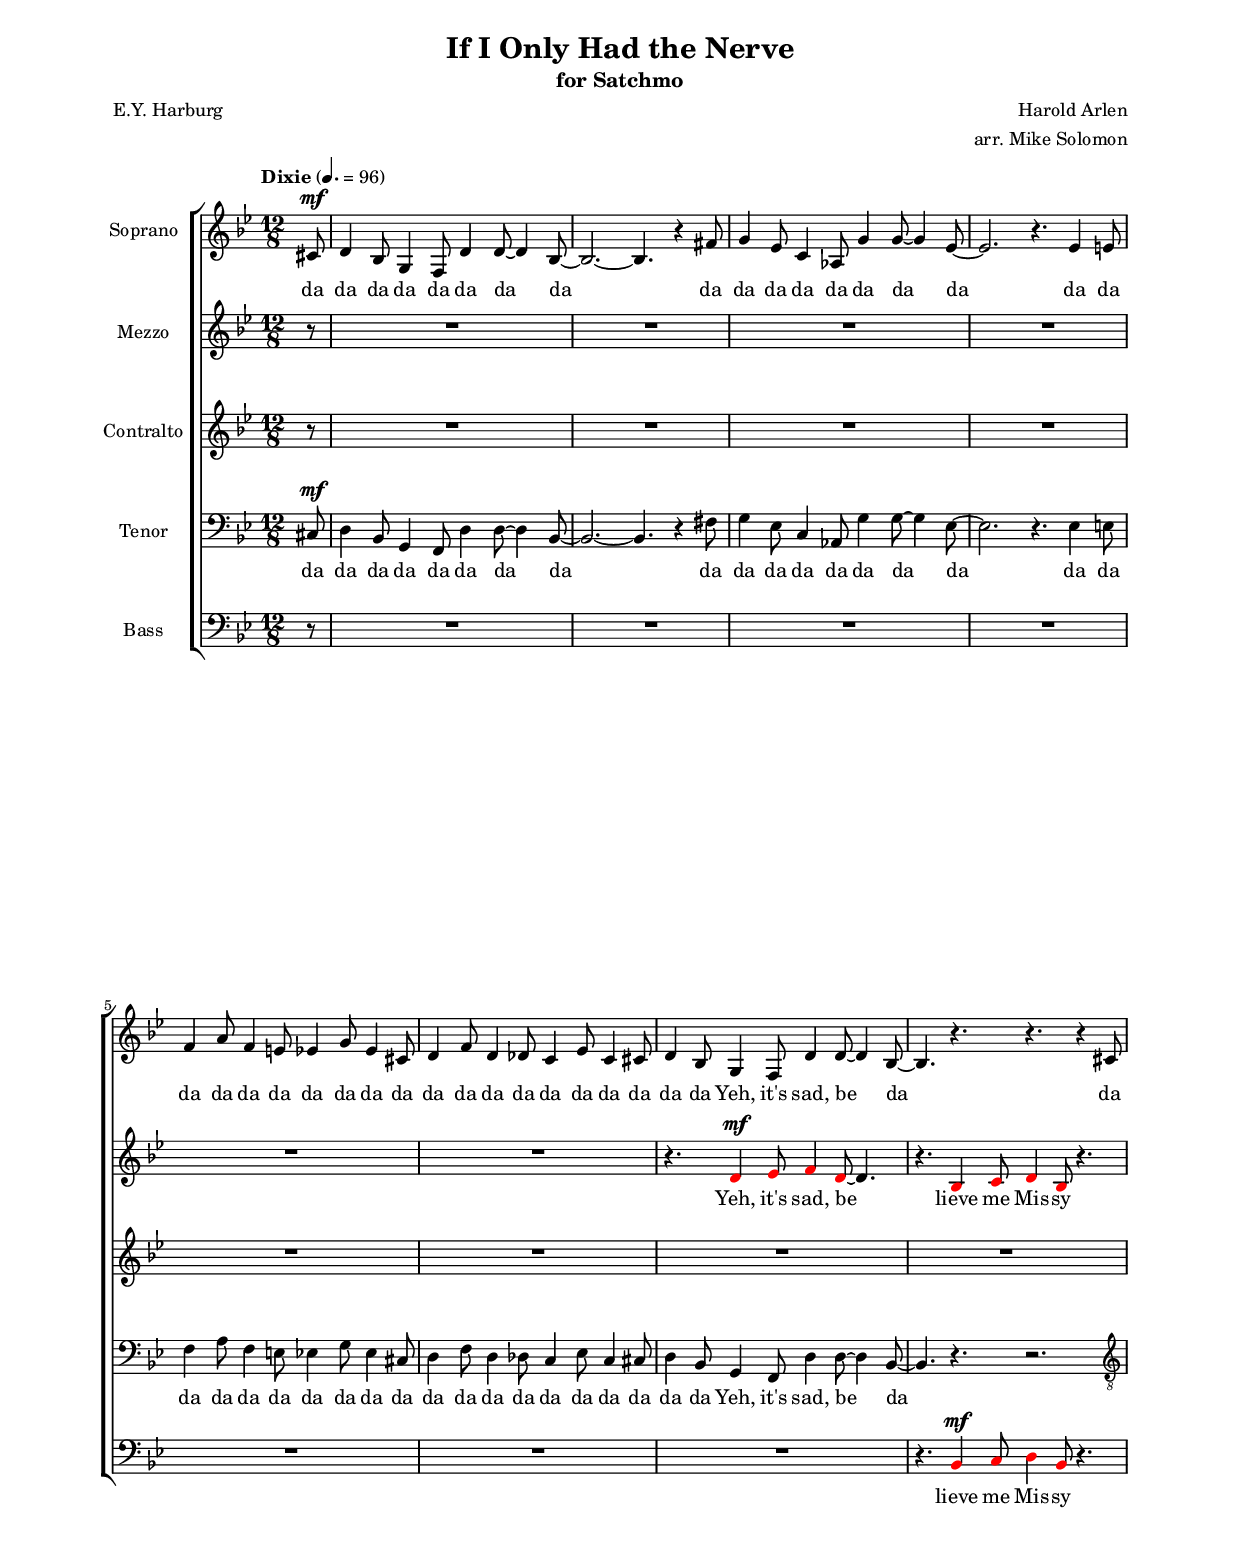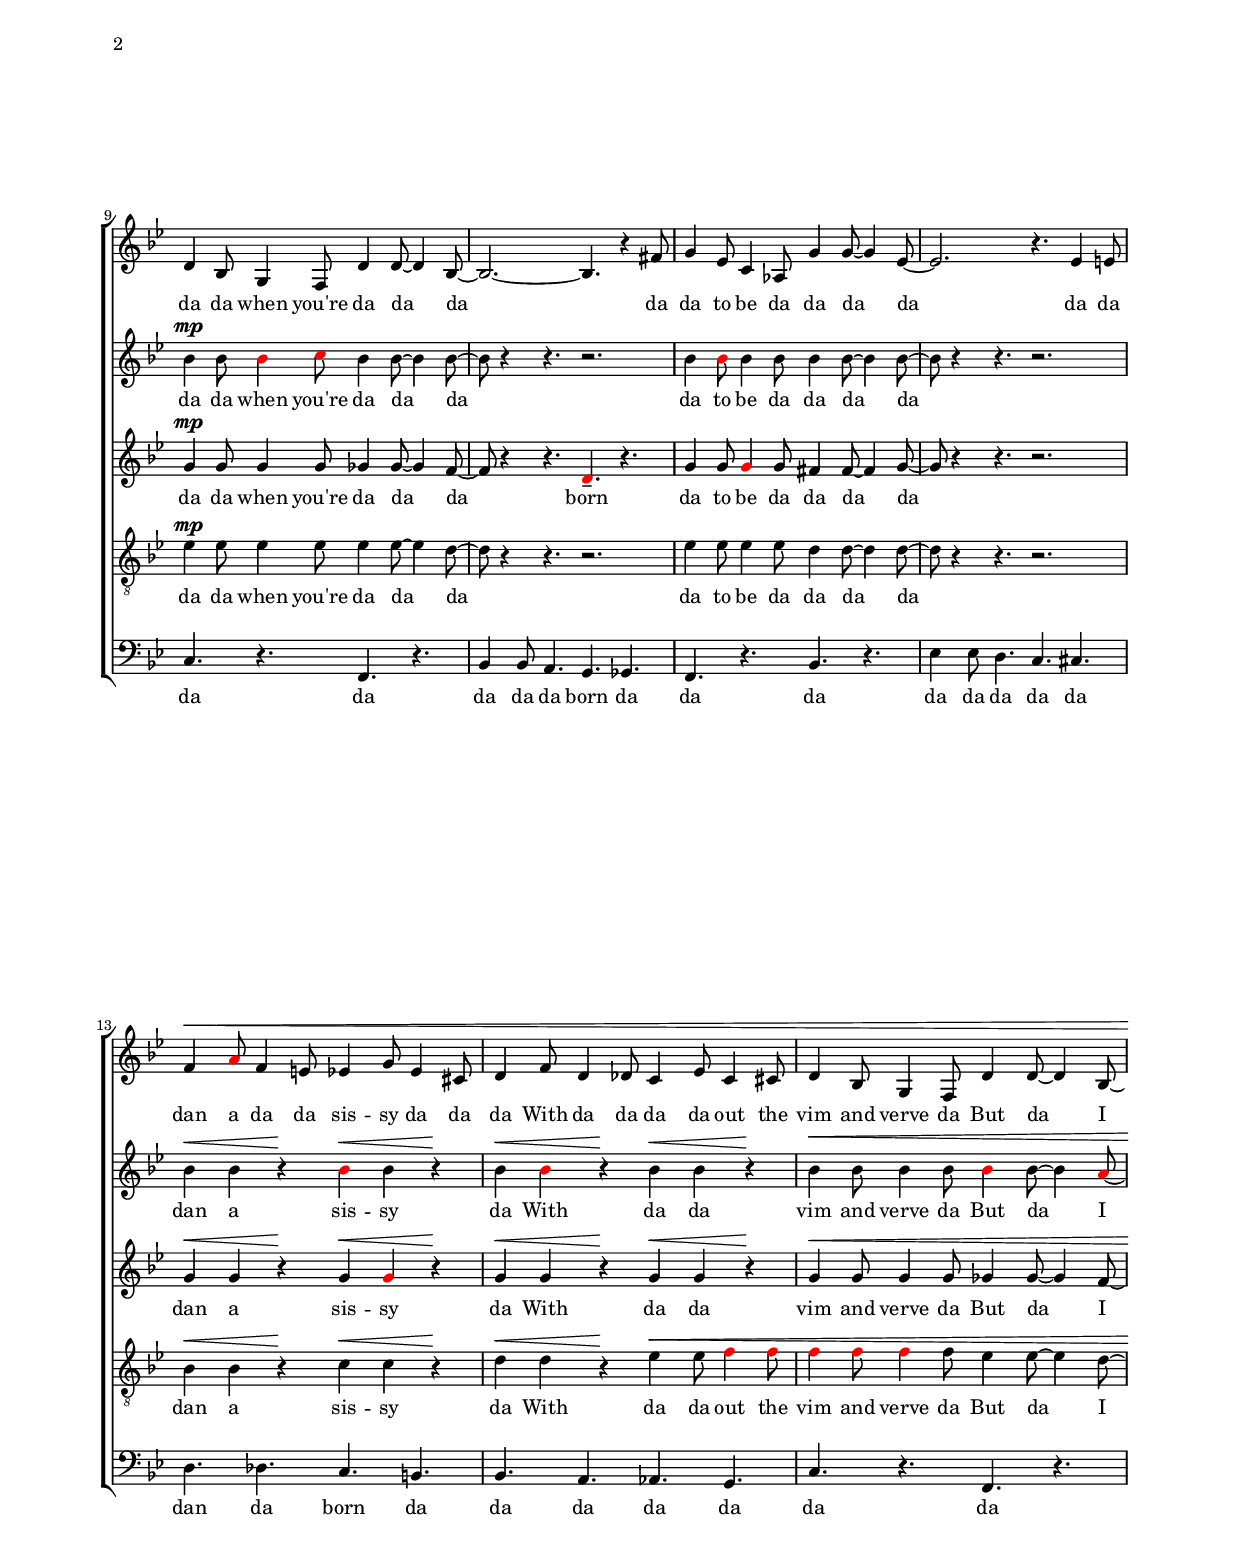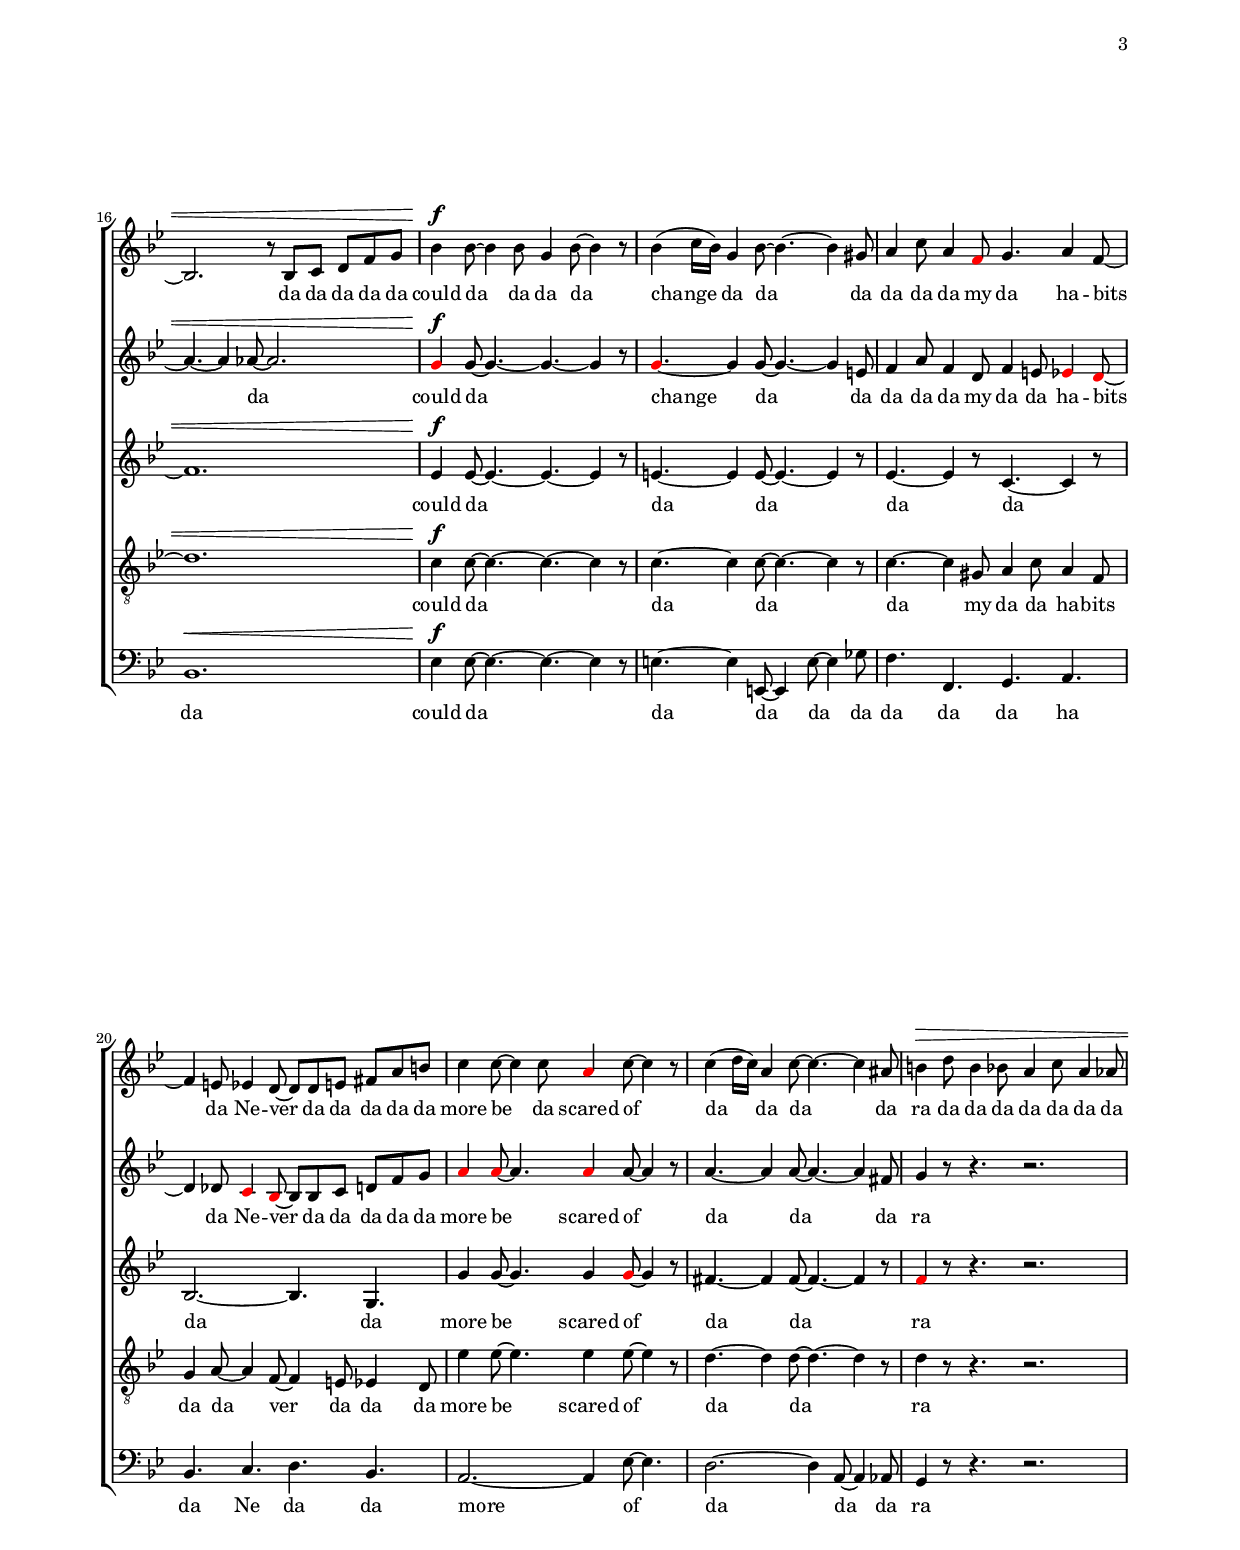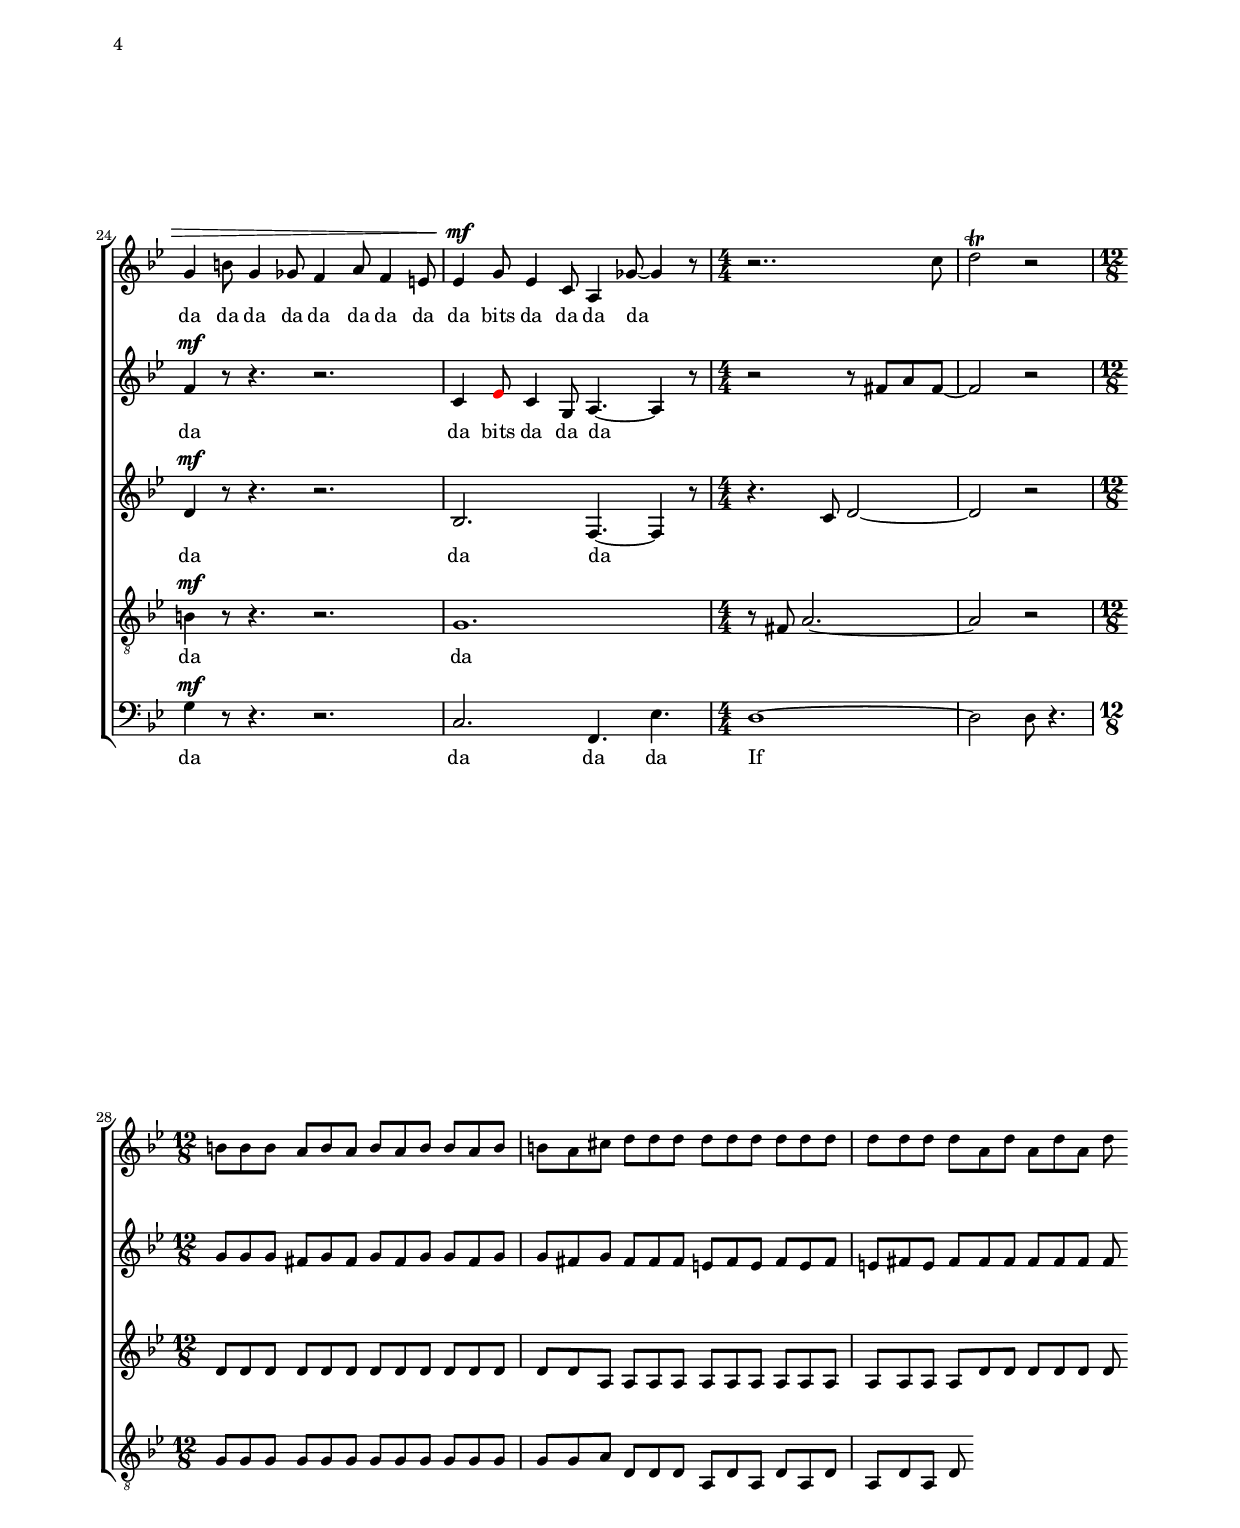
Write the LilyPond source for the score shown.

\version "2.19.0"
\include "defs-devel.ly"

marD = \markup \null
elsD = \markup \null
mikD = \markup \null
rynZ = \markup \null
desD = \markup \null

#(set-global-staff-size 15.87)
autoBeamInstruction = \autoBeamOn

solo = \markup \italic "solo"
psolo = \markup \italic "(solo)"
skat = \markup \italic "sit skat"
shoot = \markup \italic "SYT"

\header {
  title = "If I Only Had the Nerve"
  subtitle = "for Satchmo"
  %title = "Somewhere Over the Rainbow"
  composer = "Harold Arlen"
  poet = "E.Y. Harburg"
  arranger = "arr. Mike Solomon"
  %arranger = "arr. (anon)"
}
\paper {
  #(define fonts
    (set-global-fonts
    #:music "lilyjazz"
    #:brace "lilyjazz"
    #:roman "LilyJAZZText"
    #:sans "LilyJAZZChord"
    #:factor (/ staff-height pt 20)
  ))
  ragged-right = ##f
  left-margin = 0.75\in
  right-margin = 0.75\in
  top-margin = 0.5\in
  bottom-margin = 0.6\in
  ragged-last-bottom = ##f
  max-systems-per-page = #2
  %oddHeaderMarkup = "FIRST FULL DRAFT 20.10.14 4:44"
  %evenHeaderMarkup = "FIRST FULL DRAFT 20.10.14 4:44"
}


#(ly:set-option 'point-and-click #f)

#(set-global-staff-size 15.87)

railroad =  {
  \once \override BreathingSign.text = \markup \musicglyph #"scripts.caesura.straight"
  \breathe
}
myred = \once \override NoteHead #'color = #red

php = \once \override Hairpin.stencil = #(parenthesize-callback ly:hairpin::print)

\paper {
  footnote-separator-markup = \markup { \column { " "\override #`(span-factor . 1/5) { \draw-hline } }}
  footnote-padding = 1\mm
  top-system-spacing = #'((basic-distance . 1) (minimum-distance . 0) (padding . 1) (stretchability . 40))
  bottom-system-spacing = #'((basic-distance . 1) (minimum-distance . 0) (padding . 1) (stretchability . 50))
  ragged-right = ##f
}

prefatoryMatter = {
  \key bes \major
  \autoBeamInstruction
  \time 12/8
}

scorePrefatoryMatter = {
  \prefatoryMatter
  \partial 8
}

midiPrefatoryMatter = {
  \prefatoryMatter
  \partial 8
}

theme = \relative c {
  cis8-\tag #'first \mf |
  d4 bes8 g4 f8 d'4 d8 ~ d4 bes8 ~ |
  bes2. ~ bes4. r4 fis'8 |
  g4 ees8 c4 aes8 g'4 g8 ~ g4 ees8 ~ |
  ees2. r4. ees4 e8 |
  f4-\tag #'second \< \tag #'second { \rred } a8 f4 e8 ees4 g8 ees4 cis8 |
  d4 f8 d4 des8 c4 ees8 c4 cis8 |
  d4 bes8 g4 f8 d'4 d8 ~ d4 bes8 ~ |
  \tag #'first { bes4. }
  \tag #'second { bes2. }
}

marks = {
  \tempo "Dixie" 4.=96
  s8 |
  \repeat unfold 25 { s1. }
  \time 4/4
  s1 | s1 |
  \time 12/8
  s1. |
}

soprano = {
  \transpose c c' \removeWithTag #'second \theme
  r4. r4. r4
  \transpose c c' \removeWithTag #'first \theme
  \relative c' {
    r8 bes c d f g |
    bes4\f bes8 ~ bes4 bes8 g4 bes8 ~ bes4 r8 |
    bes4 ( c16 bes ) g4 bes8 ~ bes4. ~ bes4 gis8 |
    a4 c8 a4 \rred f8 g4. a4 f8 ~ |
    f4 e8 ees4 d8 ~ d d e fis a b |
    c4 c8 ~ c4 c8 \rred a4 c8 ~ c4 r8 |
    c4 ( d16 c ) a4 c8 ~ c4. ~ c4 ais8 |
    b4\> d8 b4 bes8 a4 c8 a4 aes8 |
    g4 b8 g4 ges8 f4 a8 f4 e8 |
    ees4\mf g8 ees4 c8 a4 ges'8 ~ ges4 r8 |
    r2.. c8 |
    d2\trill r2 |
    b8 b b a b a b a b b a b b a cis
    d d d d d d d d d d d d d a d a d a d 
  }
}

sopranoWords = \lyricmode {
  \repeat unfold 36 da
  Yeh, it's sad, be
  da
  da da da when you're da da da
  da
  da to be da da da da
  da da
  dan a da da sis -- sy da da
  da With da da da da out the
  vim and verve da But da I
  da da da da da
  could da da da da
  change da da da
  da da da my da ha -- bits
  da Ne -- ver da da da da da
  more be da scared of
  da da da da
  ra da da da da da da da
  da da da da da da da da
  da bits da da da da  
}

globalGC = {
  \repeat unfold 3 { s2\< s4\! }
  \tag #'hiGC { s2\< s4\! s1.\< }
  \tag #'loGC { s2.\< s1. }
  s1.
  s1.\f
}

mezzo = \relative c' {
  r8 |
  R1.*6 |
  r4. \Red d4\mf ees8 f4 d8 ~ \Black d4. |
  r4. \Red bes4 c8 d4 bes8 \Black r4. |
  bes'4\mp bes8 \Red bes4 c8 \Black bes4 bes8 ~ bes4 bes8 ~ |
  bes8 r4 r4. r2. |
  bes4 \rred bes8 bes4 bes8 bes4 bes8 ~ bes4 bes8 ~ |
  bes8 r4 r4. r2. |
  << { bes4 bes4 r \rred bes4 bes4 r |
       bes4 \rred bes4 r bes4 bes4 r |
       bes4 bes8 bes4 bes8 \rred bes4 bes8 ~ bes4 \rred a8 ~ |
       a4. ~ a4 aes8 ~ aes2. |
       \rred g4 g8 ~ g4. ~ g4. ~ g4 r8 |
     } \removeWithTag #'loGC \globalGC >>
  \rred g4. ~ g4 g8 ~ g4. ~ g4 e8 |
  f4 a8 f4 d8 f4 e8 \Red ees4 d8 ~ |
  \Black d4 des8 \Red c4 bes8 ~ \Black bes bes c d f g |
  \Red a4 a8 ~ \Black a4. \rred a4 a8 ~ a4 r8 |
  a4. ~ a4 a8 ~ a4. ~ a4 fis8 |
  g4 r8 r4. r2. |
  f4\mf r8 r4. r2. |
  c4 \rred ees8 c4 g8 a4. ~ a4 r8 |
  r2 r8 fis'8 a fis ~ |
  fis2 r |
  g8 g g fis g fis g fis g g fis g |
  g fis g fis fis fis e fis e fis e fis e fis e fis
  fis fis fis fis fis fis
}

mezzoWords = \lyricmode {
 Yeh, it's sad, be
  lieve me Mis -- sy
  da da when you're da da da
  da to be da da da da
  dan a
  sis -- sy
  da With
  da da
  vim and verve da But da I da
  could da
  change da da 
  da da da my da da ha -- bits
  da Ne -- ver da da da da da
  more be scared of
  da da da
  ra
  da
  da bits da da da
}


alto = \relative c'' {
  r8 |
  R1.*8 |
  g4\mp g8 g4 g8 ges4 ges8 ~ ges4 f8 ~ |
  f8 r4 r4. \rred d4.-- r |
  g4 g8 \rred g4 g8 fis4 fis8 ~ fis4 g8 ~ |
  g8 r4 r4. r2. |
  << { g4 g4 r g4 \rred g4 r |
       g4 g4 r g4 g4 r |
       g4 g8 g4 g8 ges4 ges8 ~ ges4 f8 ~ |
       f1. |
       ees4 ees8 ~ ees4. ~ ees4. ~ ees4 r8 |
     } \removeWithTag #'loGC \globalGC >>
  e4. ~ e4 e8 ~ e4. ~ e4 r8 |
  ees4. ~ ees4 r8 c4. ~ c4 r8 |
  bes2. ~ bes4. g |
  g'4 g8 ~ g4. g4 \rred g8 ~ g4 r8 |
  fis4. ~ fis4 fis8 ~ fis4. ~ fis4 r8 |
  \rred f4 r8 r4. r2. |
  d4\mf r8 r4. r2. |
  bes2. f4. ~ f4 r8 |
  r4. c'8 d2 ~ |
  d2 r |
  d8 d d d d d d d d d d d |
  d d a a a a a a a a a a |
  a a a a d d d d d d
}

altoWords = \lyricmode {
  da da when you're da da da
  born
  da to be da da da da
  dan a
  sis -- sy
  da With
  da da
  vim and verve da But da I
  could da
  da da
  da da
  da da
  more be scared of
  da da
  ra
  da
  da da
}

tenor = {
  \clef bass
  \removeWithTag #'second \theme
  r4. r2.
  \relative c' {
    \clef "treble_8"
    ees4\mp ees8 ees4 ees8 ees4 ees8 ~ ees4 d8 ~ |
    d8 r4 r4. r2. |
    ees4 ees8 ees4 ees8 d4 d8 ~ d4 d8 ~ |
    d8 r4 r4. r2. |
    << { bes4 bes r c c r |
         d d r ees ees8 \Red f4 f8 |
         f4 f8 f4 \Black f8 ees4 ees8 ~ ees4 d8 ~ |
         d1. |
         c4 c8 ~ c4. ~ c4. ~ c4 r8 |
       } \removeWithTag #'hiGC \globalGC >>
    c4. ~ c4 c8 ~ c4. ~ c4 r8 |
    c4. ~ c4 gis8 a4 c8 a4 f8 |
    g4 a8 ~ a4 f8 ~ f4 e8 ees4 d8 |
    ees'4 ees8 ~ ees4. ees4 ees8 ~ ees4 r8 |
    d4. ~ d4 d8 ~ d4. ~ d4 r8 |
    d4 r8 r4. r2. |
    b4\mf r8 r4. r2. |
    g1. |
    r8 fis a2. ~ |
    a2 r2 |
    g8 g g g g g g g g g g g |
    g g a d, d d a d a d a d a d a d

  }
}

tenorWords = \lyricmode {
  \repeat unfold 36 da
  Yeh, it's sad, be
  da
  da da when you're da da da
  da to be da da da da
  dan a
  sis -- sy
  da With da da out the
  vim and verve da But da I
  could da
  da da
  da my da da ha -- bits
  da da ver da da da
  more be scared of
  da da
  ra
  da
  da
}

bass = \relative c {
  \clef "bass"
  r8 |
  R1.*7 |
  r4. \Red bes4\mf c8 d4 bes8 \Black r4. |
  c4. r f, r |
  bes4 bes8 a4. g ges |
  f r bes r |
  ees4 ees8 d4. c cis |
  d4. des c b |
  bes a aes g |
  c r f, r |
  bes1.\< |
  ees4\f ees8 ~ ees4. ~ ees4. ~ ees4 r8 |
  e4. ~ e4 e,8 ~ e4 e'8 ~ e4 ges8 |
  f4. f, g a |
  bes c d bes |
  a2. ~ a4 ees'8 ~ ees4. |
  d2. ~ d4 a8 ~ a4 aes8 |
  g4 r8 r4. r2. |
  g'4\mf r8 r4. r2. |
  c,2. f,4. ees'4. |
  d1 ~ |
  d2 d8 r4. |
}

bassWords = \lyricmode {
  lieve me Mis -- sy
  da da
  da da da born da
  da
  da
  da da da da da
  dan da born da
  da da da da
  da da
  da
  could da
  da da da da
  da da da ha
  da Ne da da
  more of
  da da da
  ra
  da
  da da da
  If
}

\score {
  \new ChoirStaff <<
    \new Staff \with { instrumentName = \bitchName %shortInstrumentName = #"M."
} <<
      \new Voice = "soprano" { << { \numericTimeSignature
	\scorePrefatoryMatter
        \soprano
      } {
	\scorePrefatoryMatter
        \marks
      } >> }
      \new Lyrics \lyricsto "soprano" {
        \sopranoWords
      }
    >>
    \new Staff \with { instrumentName = \dortyName %shortInstrumentName = #"E."
} <<
      \new Voice = "mezzo" { \numericTimeSignature
	\scorePrefatoryMatter
        \mezzo
      }
      \new Lyrics \lyricsto "mezzo" {
        \mezzoWords
      }
    >>
    \new Staff \with { instrumentName = \ttoName %shortInstrumentName = #"Mk."
} <<
      \new Voice = "alto" { \numericTimeSignature
	\scorePrefatoryMatter
        \alto
      }
      \new Lyrics \lyricsto "alto" {
        \altoWords
      }
    >>
    \new Staff \with { instrumentName = \fakbydName %shortInstrumentName = #"R."
} <<
      \new Voice = "tenor" { \numericTimeSignature
	\scorePrefatoryMatter
        \tenor
      }
      \new Lyrics \lyricsto "tenor" {
        \tenorWords
      }
    >>
    \new Staff \with { instrumentName = \wysrName %shortInstrumentName = #"P." %\markup { \concat { E \super u . } }
} <<
      \new Voice = "bass" { \numericTimeSignature
	\scorePrefatoryMatter
        \bass
      }
      \new Lyrics \lyricsto "bass" {
        \bassWords
      }
    >>
  >>
  \layout {
    \context {
      \Voice
      \override TextScript #'layer = #6
      \override NoteHead #'layer = #7
      \override Glissando #'breakable = ##t
      \override TupletNumber #'breakable = ##t
      \override TupletBracket #'breakable = ##t
      \override DynamicLineSpanner.direction = #UP
      \remove "Forbid_line_break_engraver"
    }
    \context {
      \Staff
      %\consists "Metronome_mark_engraver"
      \override TimeSignature #'style = #'numbered
      \override StaffSymbol #'layer = #4
      \override TimeSignature #'layer = #3
      \override TimeSignature #'whiteout = ##t
    }
    \context {
      \Lyrics
      %\override LyricText #'whiteout = ##t
      \override LyricText #'layer = #6
    }
    \context {
      \Score
      %\remove "Metronome_mark_engraver"
      \override NonMusicalPaperColumn #'allow-loose-spacing = ##f
    }
  }
}

%{
\score {
  \new PianoStaff <<
    \new Staff  {
      \new Voice = "soprano" { << { \numericTimeSignature
	\scorePrefatoryMatter
        \soprano
      } \\ { \mezzo } \\ { \alto } {
	\scorePrefatoryMatter
        \marks
      } >> }
    }
    \new Staff  {
      \new Voice = "soprano" { << { \numericTimeSignature
	\scorePrefatoryMatter
        \tenor
      } \\ \\ { \bass } {
	\scorePrefatoryMatter
        \marks
      } >> }
    }
  >>
  \layout {
    \context {
      \Voice
      \override TextScript #'layer = #6
      \override NoteHead #'layer = #7
      \override Glissando #'breakable = ##t
      \override TupletNumber #'breakable = ##t
      \override TupletBracket #'breakable = ##t
      \remove "Forbid_line_break_engraver"
    }
    \context {
      \Staff
      %\consists "Metronome_mark_engraver"
      \override TimeSignature #'style = #'numbered
      \override StaffSymbol #'layer = #4
      \override TimeSignature #'layer = #3
      \override TimeSignature #'whiteout = ##t
    }
    \context {
      \Lyrics
      %\override LyricText #'whiteout = ##t
      \override LyricText #'layer = #6
    }
    \context {
      \Score
      %\remove "Metronome_mark_engraver"
      \override NonMusicalPaperColumn #'allow-loose-spacing = ##f
    }
  }
}
%}

%%% MIDI

\score {
  \new ChoirStaff <<
    \new Staff \with { instrumentName = \bitchName %shortInstrumentName = #"M."
} <<
      \new Voice = "soprano" { << { \numericTimeSignature
	\midiPrefatoryMatter
        \soprano
      } {
	\midiPrefatoryMatter
        \marks
      } >> }
      \new Lyrics \lyricsto "soprano" {
        \sopranoWords
      }
    >>
    \new Staff \with { instrumentName = \dortyName %shortInstrumentName = #"E."
} <<
      \new Voice = "mezzo" { \numericTimeSignature
	\midiPrefatoryMatter
        \mezzo
      }
      \new Lyrics \lyricsto "mezzo" {
        \mezzoWords
      }
    >>
    \new Staff \with { instrumentName = \ttoName %shortInstrumentName = #"Mk."
} <<
      \new Voice = "alto" { \numericTimeSignature
	\midiPrefatoryMatter
        \alto
      }
      \new Lyrics \lyricsto "alto" {
        \altoWords
      }
    >>
    \new Staff \with { instrumentName = \fakbydName %shortInstrumentName = #"R."
} <<
      \new Voice = "tenor" { \numericTimeSignature
	\midiPrefatoryMatter
        \tenor
      }
      \new Lyrics \lyricsto "tenor" {
        \tenorWords
      }
    >>
    \new Staff \with { instrumentName = \wysrName %shortInstrumentName = #"P." %\markup { \concat { E \super u . } }
} <<
      \new Voice = "bass" { \numericTimeSignature
	\midiPrefatoryMatter
        \bass
      }
      \new Lyrics \lyricsto "bass" {
        \bassWords
      }
    >>
  >>
  \midi {}
}
